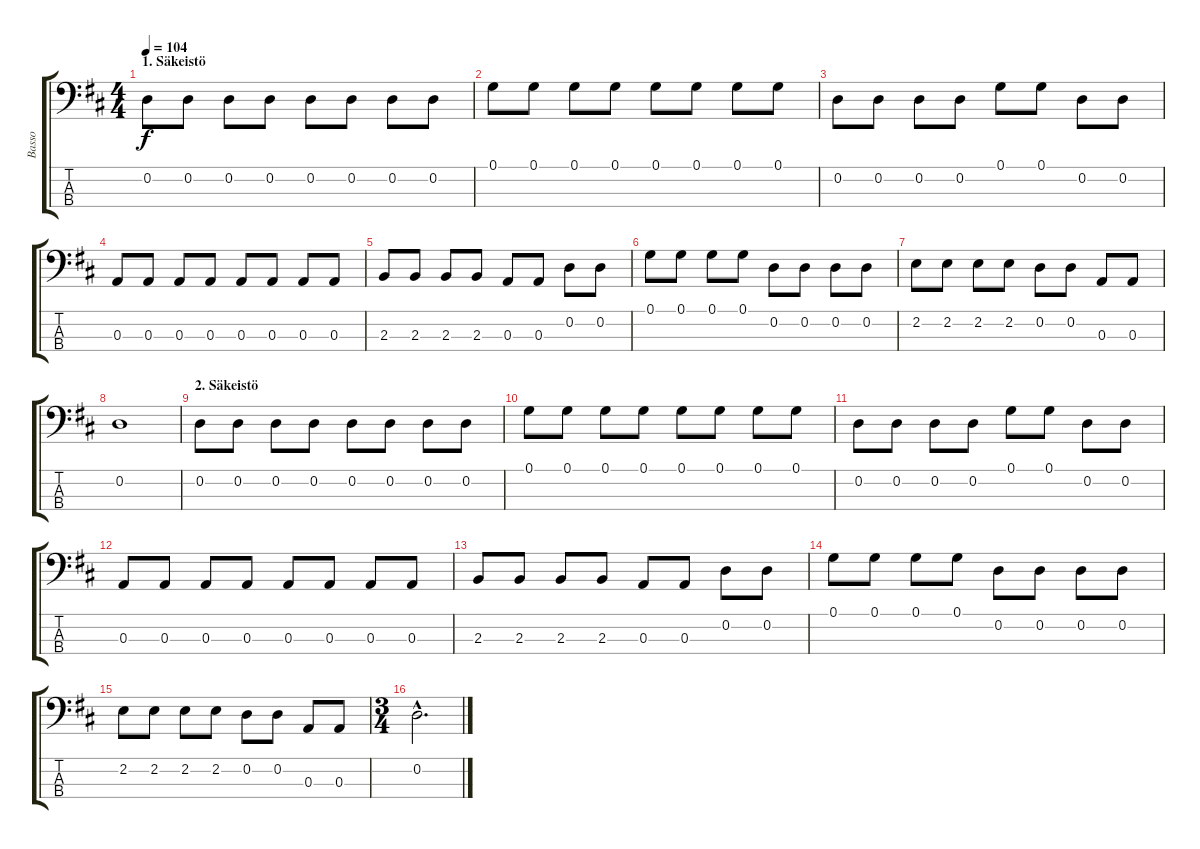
\track ("Basso" "Basso") {instrument electricbassfinger}
\staff {score tabs}
\tuning (G2 D2 A1 E1) {hide}
\ts (4 4)
\section ("" "1. Säkeistö")
\tempo 104
\clef f4
\ks d
0.2.8{dy f instrument electricbassfinger} 0.2.8 0.2.8 0.2.8 0.2.8 0.2.8 0.2.8 0.2.8 |
0.1.8 0.1.8 0.1.8 0.1.8 0.1.8 0.1.8 0.1.8 0.1.8 |
0.2.8 0.2.8 0.2.8 0.2.8 0.1.8 0.1.8 0.2.8 0.2.8 |
0.3.8 0.3.8 0.3.8 0.3.8 0.3.8 0.3.8 0.3.8 0.3.8 |
2.3.8 2.3.8 2.3.8 2.3.8 0.3.8 0.3.8 0.2.8 0.2.8 |
0.1.8 0.1.8 0.1.8 0.1.8 0.2.8 0.2.8 0.2.8 0.2.8 |
2.2.8 2.2.8 2.2.8 2.2.8 0.2.8 0.2.8 0.3.8 0.3.8 |
0.2.1 |
\section ("" "2. Säkeistö")
0.2.8 0.2.8 0.2.8 0.2.8 0.2.8 0.2.8 0.2.8 0.2.8 |
0.1.8 0.1.8 0.1.8 0.1.8 0.1.8 0.1.8 0.1.8 0.1.8 |
0.2.8 0.2.8 0.2.8 0.2.8 0.1.8 0.1.8 0.2.8 0.2.8 |
0.3.8 0.3.8 0.3.8 0.3.8 0.3.8 0.3.8 0.3.8 0.3.8 |
2.3.8 2.3.8 2.3.8 2.3.8 0.3.8 0.3.8 0.2.8 0.2.8 |
0.1.8 0.1.8 0.1.8 0.1.8 0.2.8 0.2.8 0.2.8 0.2.8 |
2.2.8 2.2.8 2.2.8 2.2.8 0.2.8 0.2.8 0.3.8 0.3.8 |
\ts (3 4)
0.2{hac}.2{d}
